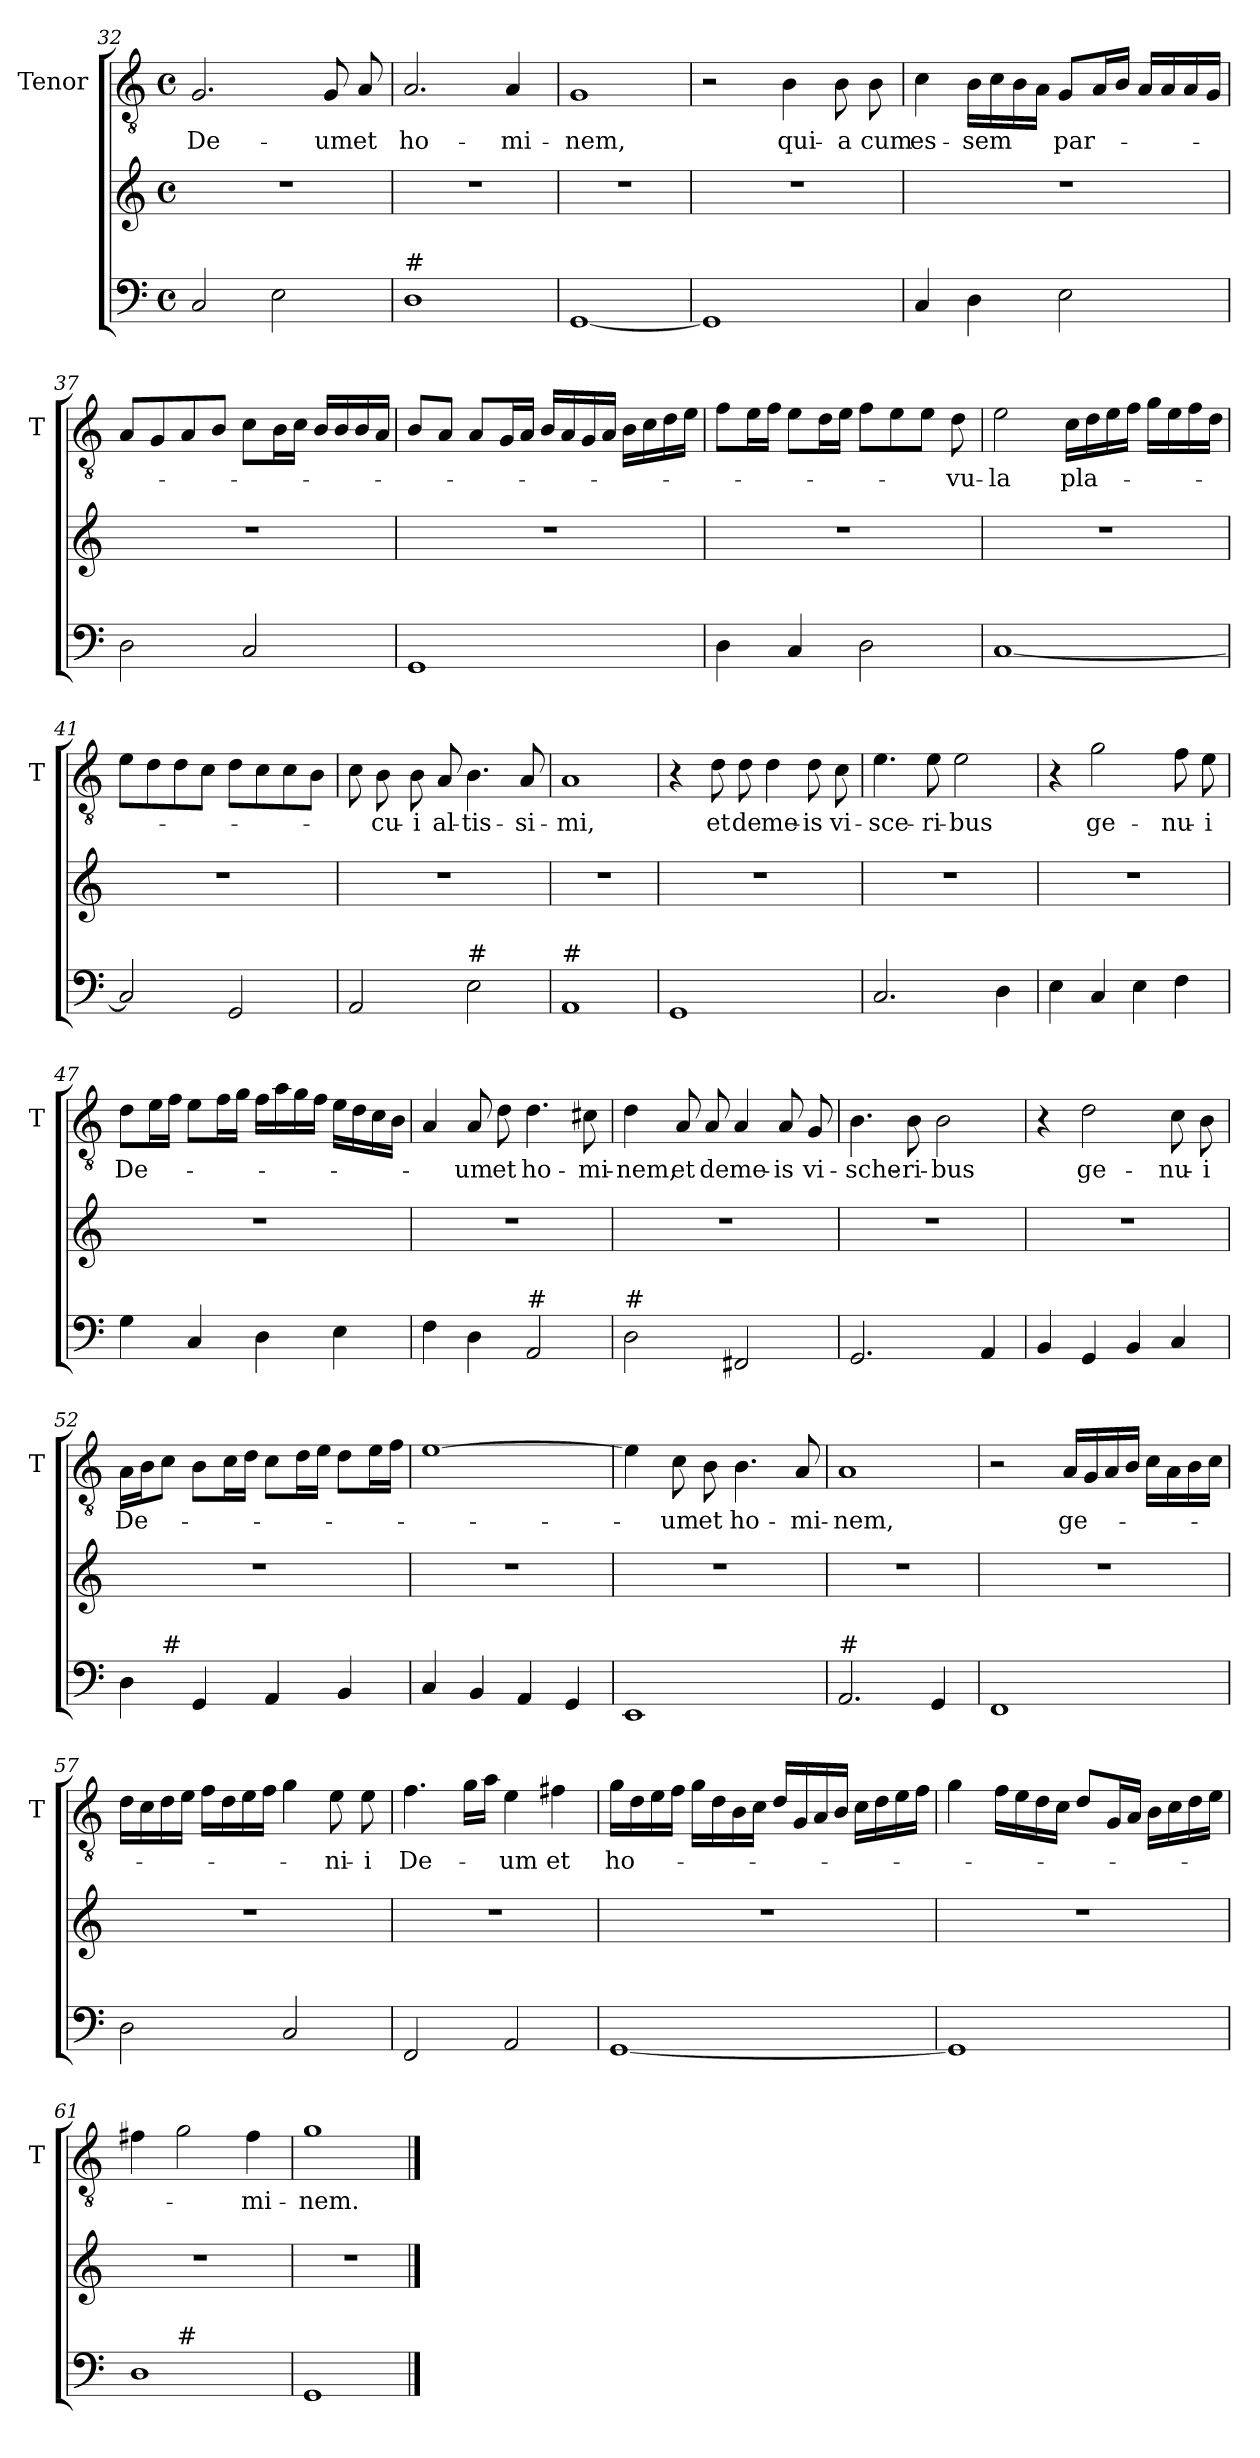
**kern	**kern	**kern	**text
*part2	*part2	*part1	*part1
*staff3	*staff2	*staff1	*staff1
*	*	*I"Tenor	*
*	*	*I'T	*
*clefF4	*clefG2	*clefGv2	*
*k[]	*k[]	*k[]	*
*C:	*C:	*C:	*
*M4/4	*M4/4	*M4/4	*
*met(c)	*met(c)	*met(c)	*
=32	=32	=32	=32
!	!	!	!LO:LY:b
2C/	1r	2.G/	De-
2E\	.	.	.
!	!	!	!LO:LY:b
.	.	8G/	-um
!	!	!	!LO:LY:b
.	.	8A/	et
=33	=33	=33	=33
!LO:TX:a:t=#	!	!	!
!	!	!	!LO:LY:b
1D	1r	2.A/	ho-
!	!	!	!LO:LY:b
.	.	4A/	-mi-
!!LO:PB:g=z
=34	=34	=34	=34
!	!	!	!LO:LY:b
[1GG	1r	1G	-nem,
=35	=35	=35	=35
1GG]	1r	2r	.
!	!	!	!LO:LY:b
.	.	4B\	qui-
!	!	!	!LO:LY:b
.	.	8B\	-a
!	!	!	!LO:LY:b
.	.	8B\	cum
=36	=36	=36	=36
!	!	!	!LO:LY:b
4C/	1r	4c\	es-
!	!	!	!LO:LY:b
4D\	.	16B\LL	-sem
.	.	16c\	.
.	.	16B\	.
.	.	16A\JJ	.
!	!	!	!LO:LY:b
2E\	.	8G/L	par-
.	.	16A/L	.
.	.	16B/JJ	.
.	.	16A/LL	.
.	.	16A/	.
.	.	16A/	.
.	.	16G/JJ	.
=37	=37	=37	=37
2D\	1r	8A/L	.
.	.	8G/	.
.	.	8A/	.
.	.	8B/J	.
2C/	.	8c\L	.
.	.	16B\L	.
.	.	16c\JJ	.
.	.	16B/LL	.
.	.	16B/	.
.	.	16B/	.
.	.	16A/JJ	.
!!LO:LB:g=z
=38	=38	=38	=38
1GG	1r	8B/L	.
.	.	8A/J	.
.	.	8A/L	.
.	.	16G/L	.
.	.	16A/JJ	.
.	.	16B/LL	.
.	.	16A/	.
.	.	16G/	.
.	.	16A/JJ	.
.	.	16B\LL	.
.	.	16c\	.
.	.	16d\	.
.	.	16e\JJ	.
=39	=39	=39	=39
4D\	1r	8f\L	.
.	.	16e\L	.
.	.	16f\JJ	.
4C/	.	8e\L	.
.	.	16d\L	.
.	.	16e\JJ	.
2D\	.	8f\L	.
.	.	8e\	.
.	.	8e\J	.
!	!	!	!LO:LY:b
.	.	8d\	-vu-
=40	=40	=40	=40
!	!	!	!LO:LY:b
[1C	1r	2e\	-la
!	!	!	!LO:LY:b
.	.	16c\LL	pla-
.	.	16d\	.
.	.	16e\	.
.	.	16f\JJ	.
.	.	16g\LL	.
.	.	16e\	.
.	.	16f\	.
.	.	16d\JJ	.
=41	=41	=41	=41
2C/]	1r	8e\L	.
.	.	8d\	.
.	.	8d\	.
.	.	8c\J	.
2GG/	.	8d\L	.
.	.	8c\	.
.	.	8c\	.
.	.	8B\J	.
!!LO:LB:g=z
=42	=42	=42	=42
2AA/	1r	8c\	.
!	!	!	!LO:LY:b
.	.	8B\	-cu-
!	!	!	!LO:LY:b
.	.	8B\	-i
!	!	!	!LO:LY:b
.	.	8A/	al-
!LO:TX:a:t=#	!	!	!
!	!	!	!LO:LY:b
2E\	.	4.B\	-tis-
!	!	!	!LO:LY:b
.	.	8A/	-si-
=43	=43	=43	=43
!LO:TX:a:t=#	!	!	!
!	!	!	!LO:LY:b
1AA	1r	1A	-mi,
=44	=44	=44	=44
1GG	1r	4r	.
!	!	!	!LO:LY:b
.	.	8d\	et
!	!	!	!LO:LY:b
.	.	8d\	de
!	!	!	!LO:LY:b
.	.	4d\	me-
!	!	!	!LO:LY:b
.	.	8d\	-is
!	!	!	!LO:LY:b
.	.	8c\	vi-
=45	=45	=45	=45
!	!	!	!LO:LY:b
2.C/	1r	4.e\	-sce-
!	!	!	!LO:LY:b
.	.	8e\	-ri-
!	!	!	!LO:LY:b
.	.	2e\	-bus
4D\	.	.	.
=46	=46	=46	=46
4E\	1r	4r	.
!	!	!	!LO:LY:b
4C/	.	2g\	ge-
4E\	.	.	.
!	!	!	!LO:LY:b
4F\	.	8f\	-nu-
!	!	!	!LO:LY:b
.	.	8e\	-i
!!LO:LB:g=z
=47	=47	=47	=47
!	!	!	!LO:LY:b
4G\	1r	8d\L	De-
.	.	16e\L	.
.	.	16f\JJ	.
4C/	.	8e\L	.
.	.	16f\L	.
.	.	16g\JJ	.
4D\	.	16f\LL	.
.	.	16a\	.
.	.	16g\	.
.	.	16f\JJ	.
4E\	.	16e\LL	.
.	.	16d\	.
.	.	16c\	.
.	.	16B\JJ	.
=48	=48	=48	=48
4F\	1r	4A/	.
!	!	!	!LO:LY:b
4D\	.	8A/	-um
!	!	!	!LO:LY:b
.	.	8d\	et
!LO:TX:a:t=#	!	!	!
!	!	!	!LO:LY:b
2AA/	.	4.d\	ho-
!	!	!	!LO:LY:b
.	.	8c#X\	-mi-
=49	=49	=49	=49
!LO:TX:a:t=#	!	!	!
!	!	!	!LO:LY:b
2D\	1r	4d\	-nem,
!	!	!	!LO:LY:b
.	.	8A/	et
!	!	!	!LO:LY:b
.	.	8A/	de
!	!	!	!LO:LY:b
2FF#X/	.	4A/	me-
!	!	!	!LO:LY:b
.	.	8A/	-is
!	!	!	!LO:LY:b
.	.	8G/	vi-
=50	=50	=50	=50
!	!	!	!LO:LY:b
2.GG/	1r	4.B\	-sche-
!	!	!	!LO:LY:b
.	.	8B\	-ri-
!	!	!	!LO:LY:b
.	.	2B\	-bus
4AA/	.	.	.
!!LO:PB:g=z
=51	=51	=51	=51
4BB/	1r	4r	.
!	!	!	!LO:LY:b
4GG/	.	2d\	ge-
4BB/	.	.	.
!	!	!	!LO:LY:b
4C/	.	8c\	-nu-
!	!	!	!LO:LY:b
.	.	8B\	-i
=52	=52	=52	=52
!	!	!	!LO:LY:b
*^	*	*	*
4D\	8ryy	1r	16A\LL	De-
.	.	.	16B\J	.
!	!LO:TX:a:t=#	!	!	!
.	2..ryy	.	8c\J	.
4GG/	.	.	8B\L	.
.	.	.	16c\L	.
.	.	.	16d\JJ	.
4AA/	.	.	8c\L	.
.	.	.	16d\L	.
.	.	.	16e\JJ	.
4BB/	.	.	8d\L	.
.	.	.	16e\L	.
.	.	.	16f\JJ	.
*v	*v	*	*	*
=53	=53	=53	=53
4C/	1r	[1e	.
4BB/	.	.	.
4AA/	.	.	.
4GG/	.	.	.
=54	=54	=54	=54
1EE	1r	4e\]	.
!	!	!	!LO:LY:b
.	.	8c\	-um
!	!	!	!LO:LY:b
.	.	8B\	et
!	!	!	!LO:LY:b
.	.	4.B\	ho-
!	!	!	!LO:LY:b
.	.	8A/	-mi-
!!LO:LB:g=z
=55	=55	=55	=55
!LO:TX:a:t=#	!	!	!
!	!	!	!LO:LY:b
2.AA/	1r	1A	-nem,
4GG/	.	.	.
=56	=56	=56	=56
1FF	1r	2r	.
!	!	!	!LO:LY:b
.	.	16A/LL	ge-
.	.	16G/	.
.	.	16A/	.
.	.	16B/JJ	.
.	.	16c\LL	.
.	.	16A\	.
.	.	16B\	.
.	.	16c\JJ	.
=57	=57	=57	=57
2D\	1r	16d\LL	.
.	.	16c\	.
.	.	16d\	.
.	.	16e\JJ	.
.	.	16f\LL	.
.	.	16d\	.
.	.	16e\	.
.	.	16f\JJ	.
2C/	.	4g\	.
!	!	!	!LO:LY:b
.	.	8e\	-ni-
!	!	!	!LO:LY:b
.	.	8e\	-i
=58	=58	=58	=58
!	!	!	!LO:LY:b
2FF/	1r	4.f\	De-
.	.	16g\LL	.
.	.	16a\JJ	.
!	!	!	!LO:LY:b
2AA/	.	4e\	-um
!	!	!	!LO:LY:b
.	.	4f#X\	et
!!LO:LB:g=z
=59	=59	=59	=59
!	!	!	!LO:LY:b
[1GG	1r	16g\LL	ho-
.	.	16d\	.
.	.	16e\	.
.	.	16f\JJ	.
.	.	16g\LL	.
.	.	16d\	.
.	.	16B\	.
.	.	16c\JJ	.
.	.	16d/LL	.
.	.	16G/	.
.	.	16A/	.
.	.	16B/JJ	.
.	.	16c\LL	.
.	.	16d\	.
.	.	16e\	.
.	.	16f\JJ	.
=60	=60	=60	=60
1GG]	1r	4g\	.
.	.	16f\LL	.
.	.	16e\	.
.	.	16d\	.
.	.	16c\JJ	.
.	.	8d/L	.
.	.	16G/L	.
.	.	16A/JJ	.
.	.	16B\LL	.
.	.	16c\	.
.	.	16d\	.
.	.	16e\JJ	.
=61	=61	=61	=61
*^	*	*	*
1D	4ryy	1r	4f#X\	.
!	!LO:TX:a:t=#	!	!	!
.	2.ryy	.	2g\	.
!	!	!	!	!LO:LY:b
.	.	.	4f#\	-mi-
=62	=62	=62	=62	=62
!	!	!	!	!LO:LY:b
*v	*v	*	*	*
1GG	1r	1g	-nem.
==	==	==	==
*-	*-	*-	*-
